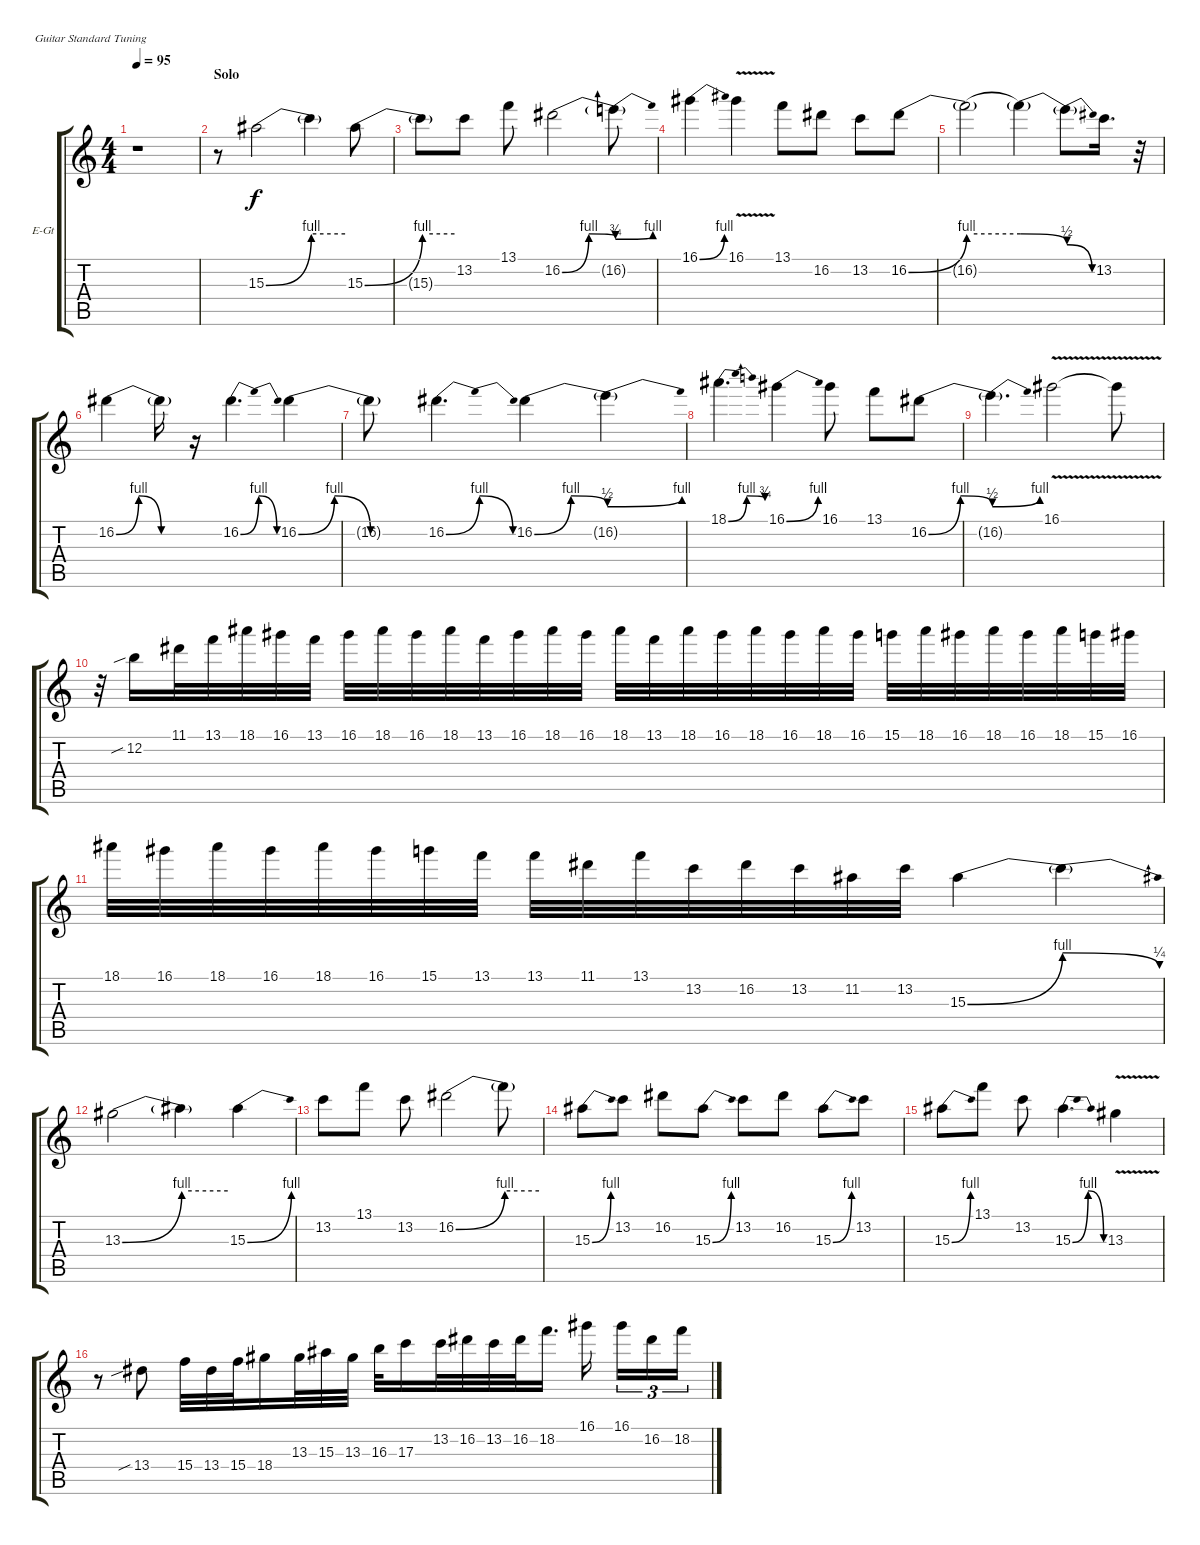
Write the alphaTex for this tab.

\bracketExtendMode groupsimilarinstruments
\firstSystemTrackNameOrientation horizontal
\otherSystemsTrackNameOrientation horizontal
\track ("Lead" "E-Gt") {instrument distortionguitar}
\staff {score tabs}
\tuning (E4 B3 G3 D3 A2 E2)
\ts (4 4)
\tempo 95
\clef g2
\ks c
r.1{dy f instrument distortionguitar} |
\section ("" "Solo")
r.8 15.3{be (bend 0 0 60 4)}.2 15.3{be (hold 0 4 60 4) t}.4 15.3{be (bend 0 0 60 4)}.8 |
15.3{be (hold 0 4 60 4) t}.8 13.2.8 13.1.8 16.2{be (bendrelease 0 0 30 4 30 4 60 3)}.2 16.2{be (bend 0 3 60 4) t}.8 |
16.1{be (bend 0 0 60 4)}.4 16.1{v}.4 13.1.8 16.2.8 13.2.8 16.2{be (bend 0 0 60 4)}.8 |
16.2{be (hold 0 4 60 4) t}.2 16.2{be (release 0 4 60 2) t}.4 16.2{be (release 0 2 60 0) t}.8 13.2.16{d} r.32 |
16.2{be (bendrelease 0 0 30 4 30 4 60 0)}.4 16.2{be (hold 0 0 60 0) t}.16 r.16 16.2{be (bendrelease 0 0 30 4 30 4 60 0)}.4{d} 16.2{be (bendrelease 0 0 30 4 30 4 60 0)}.4 |
16.2{be (hold 0 0 60 0) t}.8 16.2{be (bendrelease 0 0 30 4 30 4 60 0)}.4{d} 16.2{be (bendrelease 0 0 30 4 30 4 60 2)}.4 16.2{be (bend 0 2 60 4) t}.4 |
18.1{be (bendrelease 0 0 30 4 30 4 60 3)}.4{d} 16.1{be (bend 0 0 60 4)}.4 16.1.8 13.1.8 16.2{be (bendrelease 0 0 30 4 30 4 60 2)}.8 |
16.2{be (bend 0 2 60 4) t}.4{d} 16.1{v}.2 16.1{v t}.8 |
r.32 12.2{sib}.16 11.1.32 13.1.32 18.1.32 16.1.32 13.1.32 16.1.32 18.1.32 16.1.32 18.1.32 13.1.32 16.1.32 18.1.32 16.1.32 18.1.32 13.1.32 18.1.32 16.1.32 18.1.32 16.1.32 18.1.32 16.1.32 15.1.32 18.1.32 16.1.32 18.1.32 16.1.32 18.1.32 15.1.32 16.1.32 |
18.1.32 16.1.32 18.1.32 16.1.32 18.1.32 16.1.32 15.1.32 13.1.32 13.1.32 11.1.32 13.1.32 13.2.32 16.2.32 13.2.32 11.2.32 13.2.32 15.3{be (bend 0 0 60 4)}.4 15.3{be (release 0 4 60 1) t}.4 |
13.3{be (bend 0 0 60 4)}.2 13.3{be (hold 0 4 60 4) t}.4 15.3{be (bend 0 0 60 4)}.4 |
13.2.8 13.1.8 13.2.8 16.2{be (bend 0 0 60 4)}.2 16.2{be (hold 0 4 60 4) t}.8 |
15.3{be (bend 0 0 60 4)}.8 13.2.8 16.2.8 15.3{be (bend 0 0 60 4)}.8 13.2.8 16.2.8 15.3{be (bend 0 0 60 4)}.8 13.2.8 |
15.3{be (bend 0 0 60 4)}.8 13.1.8 13.2.8 15.3{be (bendrelease 0 0 30 4 30 4 60 0)}.4{d} 13.3{v}.4 |
r.8 13.4{sib}.8 15.4.32 13.4.32 15.4.32 18.4.16 13.3.32 15.3.32 13.3.32 16.3.32 17.3.16 13.2.32 16.2.32 13.2.32 16.2.32 18.2.16{d} 16.1.16 16.1.16{tu (3 2)} 16.2.16{tu (3 2)} 18.2.16{tu (3 2)}
